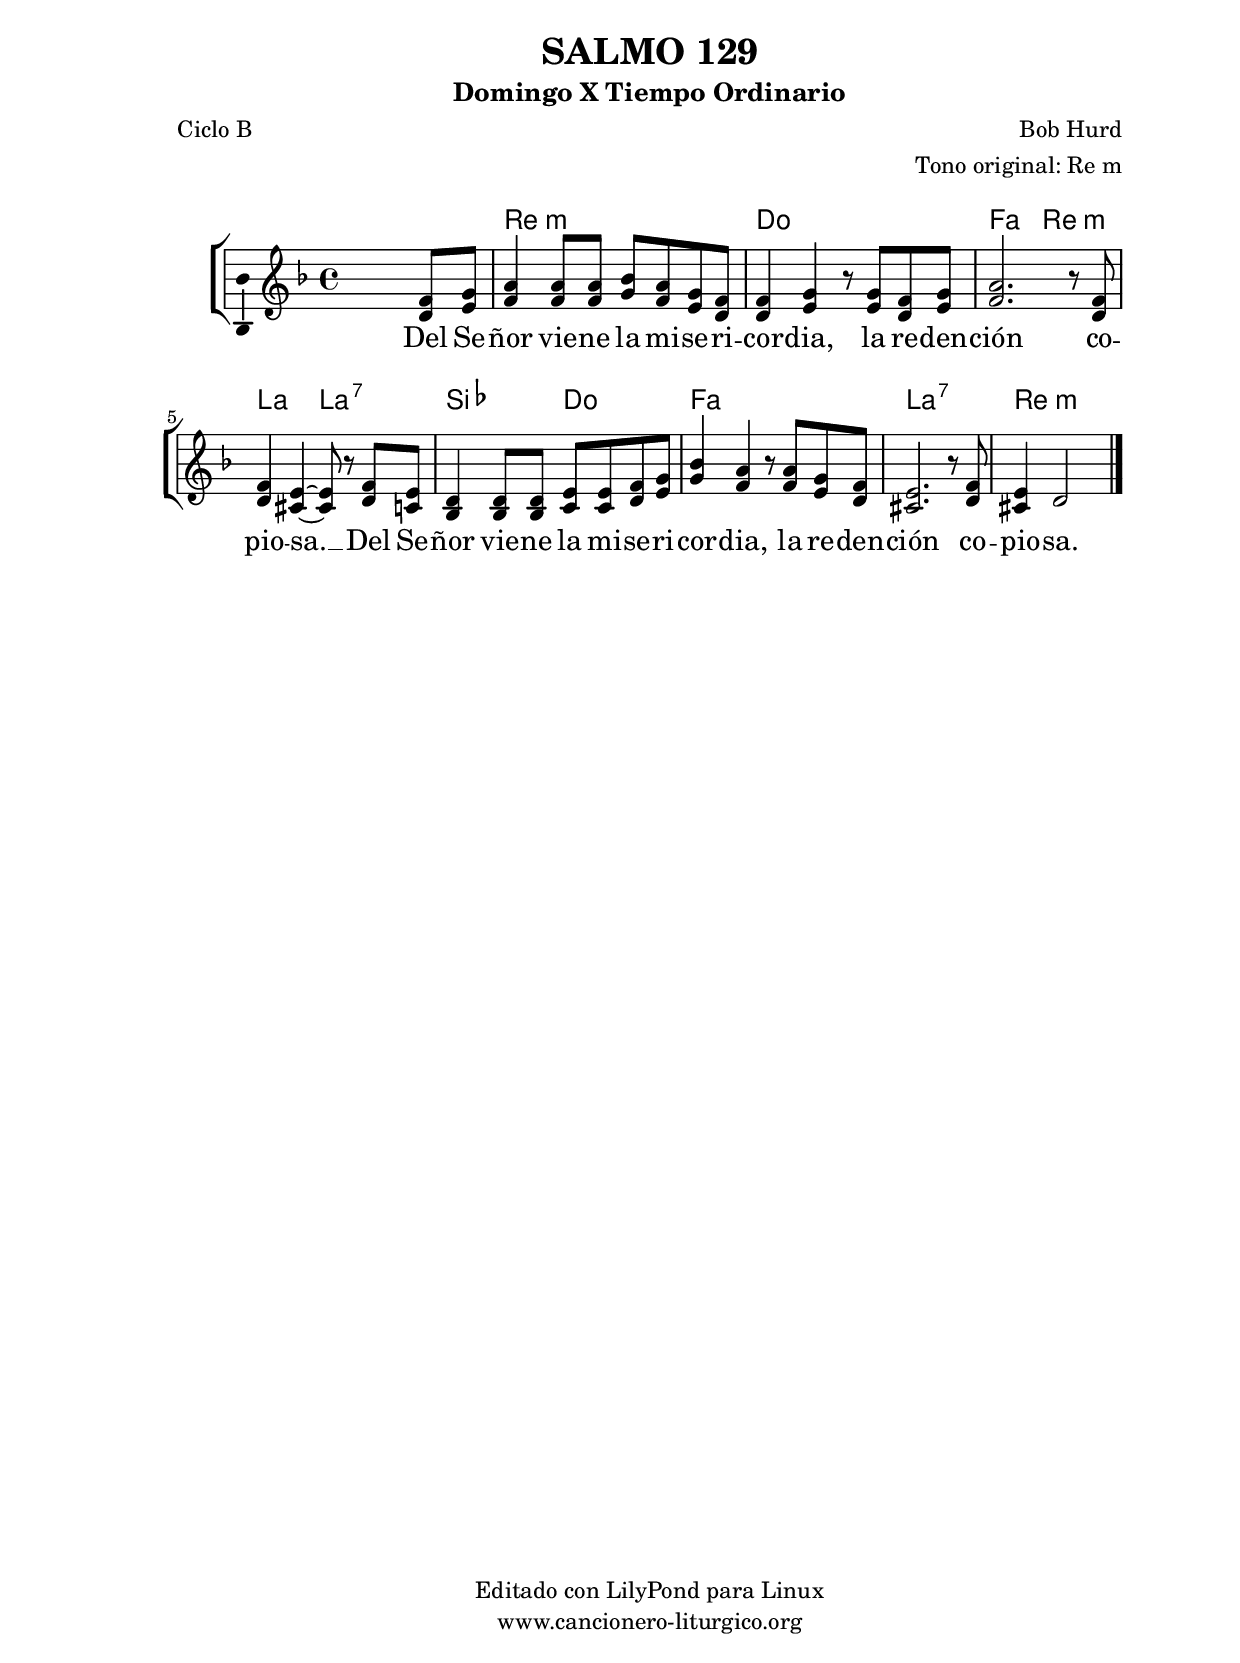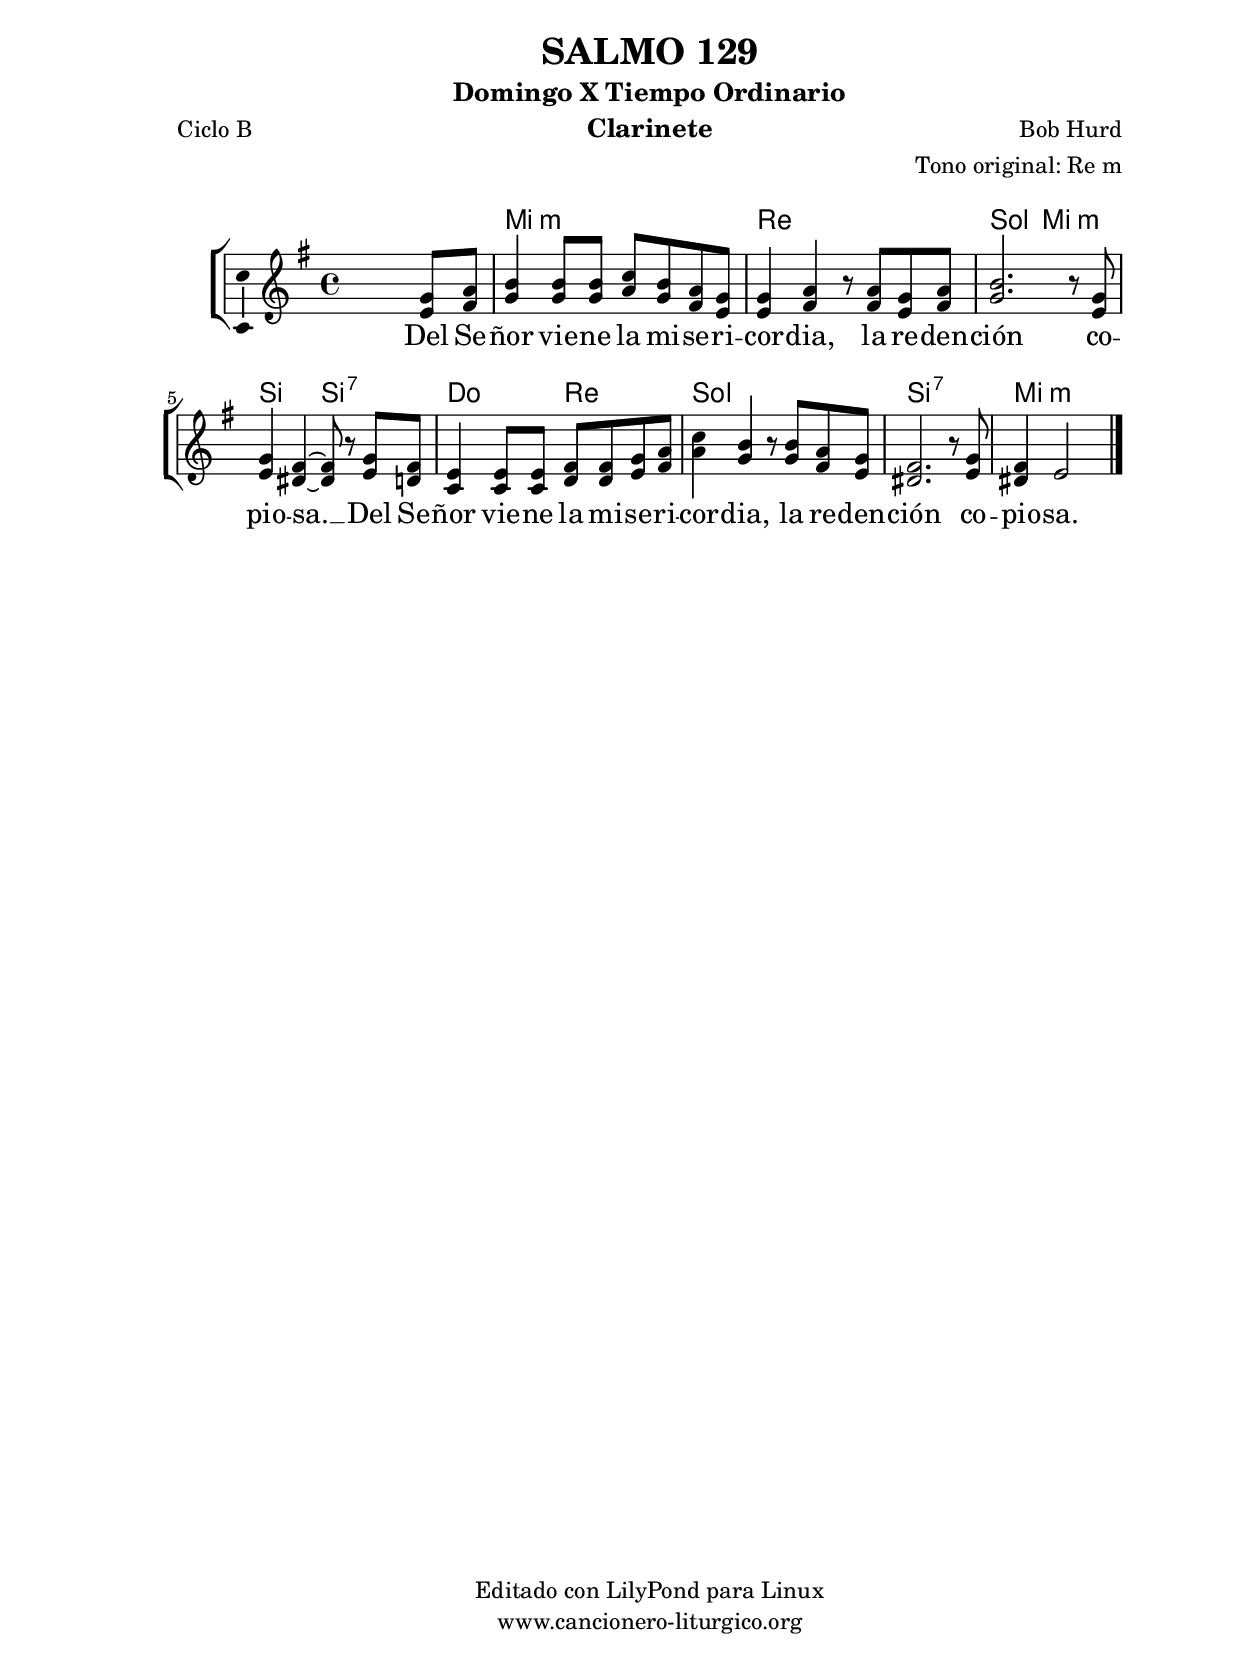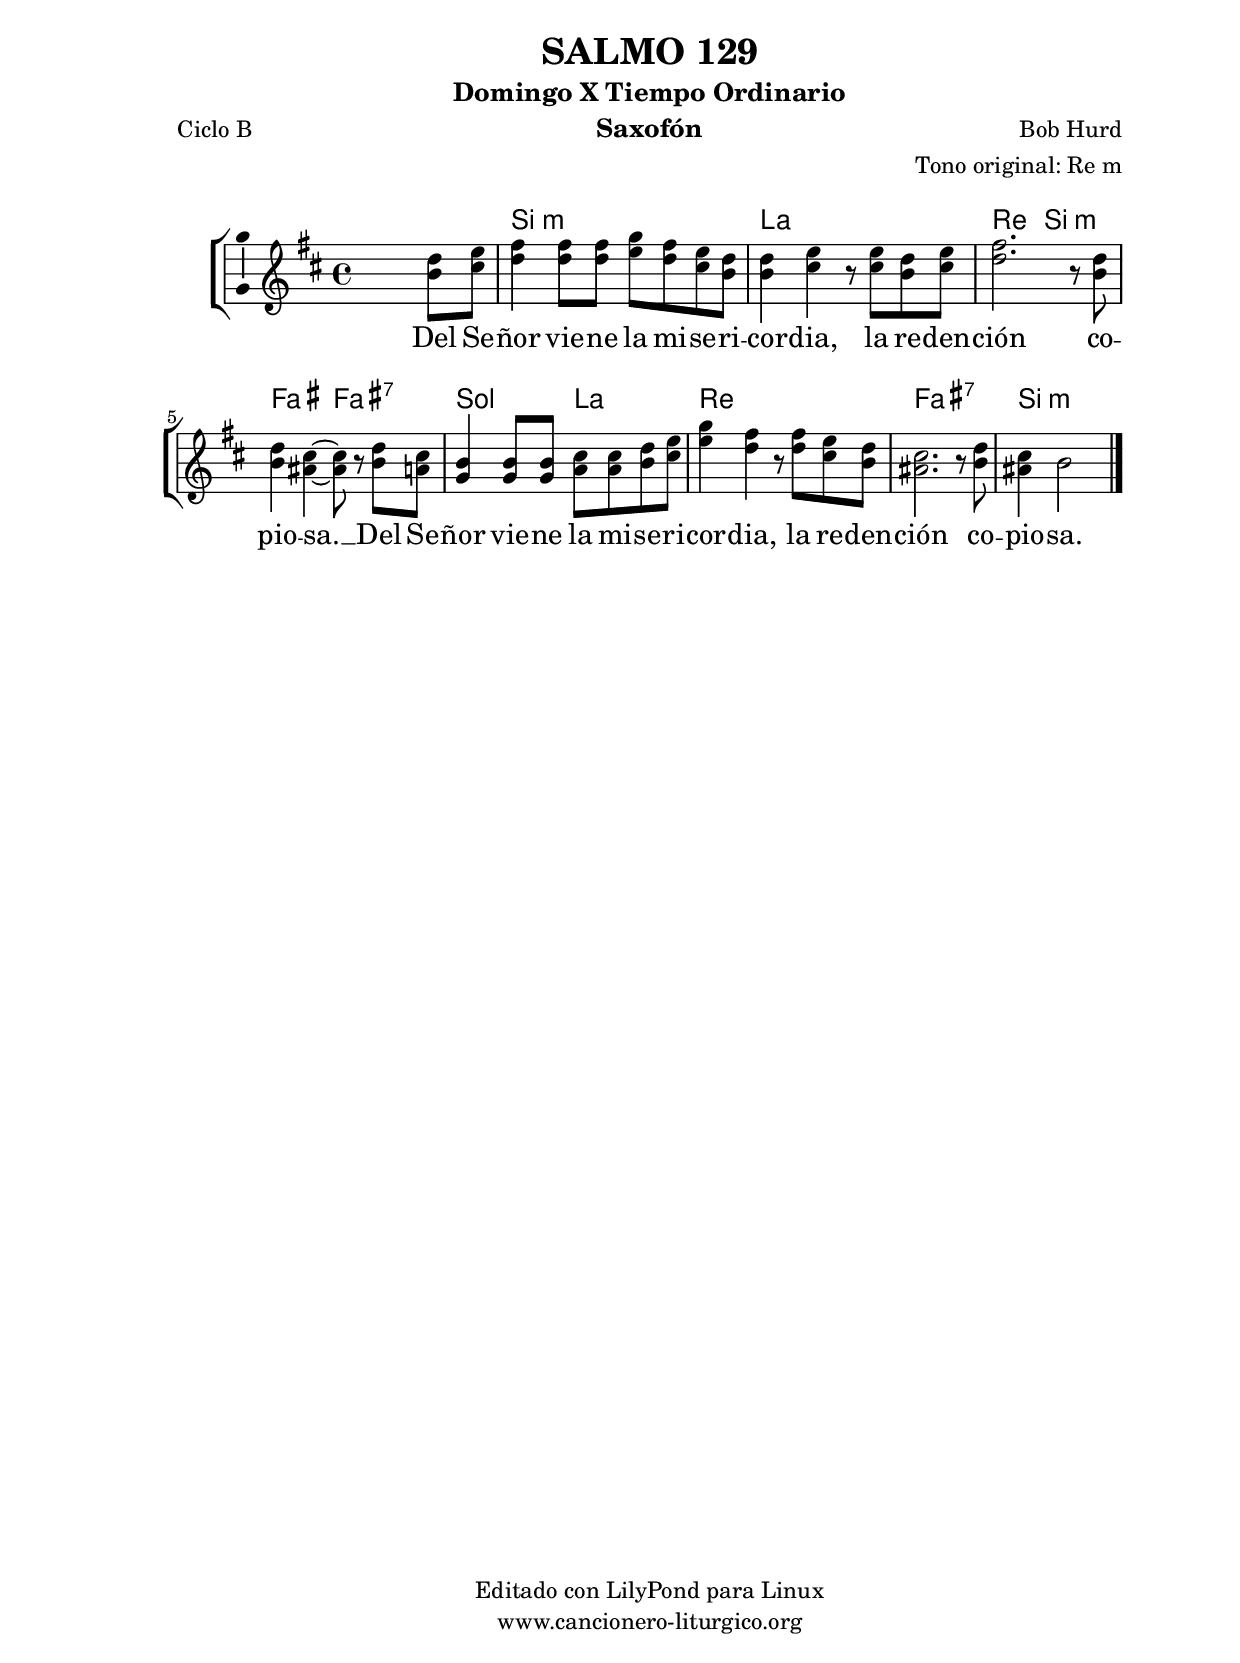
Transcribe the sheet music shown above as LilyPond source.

%
%para convertir .midi en .wav:
%timidity filename.midi -Ow -o finename.wav
%
%
%Para convertir de .wav a .mp3:
%lame -h -m j filename.wav
%
%
%para escuchar el midi:
%timidity nombrefichero.midi
%


%versión de lilypond para la que se ha escrito esta partitura:
\version "2.16.0"

	%Tamaño papel
	#(set-default-paper-size "a4")
	%Tamaño partitura
	#(set-global-staff-size 20)
	%No responde al pulsar sobre una nota
	#(ly:set-option 'point-and-click #f)

%parámetros del encabezamiento:
\header {
	title = "SALMO 129"
	subtitle = "Domingo X Tiempo Ordinario"
	composer = "Bob Hurd"
	poet = "Ciclo B"
	meter = ""
	arranger = "Tono original: Re m"
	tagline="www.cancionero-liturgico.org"
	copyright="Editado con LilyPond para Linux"
	tiempo = "Ordinario"
	usos = "Salmo"
	letra = "Del Señor viene la misericordia, la redención copiosa."
	}

%parámetros asociados al papel:
\paper  {
	oddHeaderMarkup = \markup {\fill-line { \on-the-fly #not-first-page \fromproperty #'header:title \on-the-fly #not-first-page \fromproperty #'header:composer }}
	evenHeaderMarkup = \markup {\fill-line { \fromproperty #'header:composer \fromproperty #'header:title }}
	#(set-paper-size "a4")
	print-page-number = ##f
	first-page-number = 1
	print-first-page-number = ##f
%	head-separation = 3.0 \cm
	top-margin = 2.0 \cm
	bottom-margin = 0.5\cm
%%%	bottom-margin = -1.0\cm
	left-margin = 3.0 \cm
	line-width = 16.0 \cm 
	indent = 8\mm
	interscoreline = 2.\mm
	between-system-space = 15\mm
%	para que las partituras no llenen la hoja:
	ragged-bottom = ##t
%	idem para la última hoja:
	ragged-last-bottom = ##f
%	para que las partituras llenen el ancho del papel:
	ragged-last = ##f
	after-title-space = 2.5 \cm
%page-count=1
%system-count=1

	%Flexible Vertical Spacing
%	markup-markup-spacing =
%	#'((basic-distance . 15) (minimum-distance . 15) (padding . 3))
	markup-system-spacing =
	#'((basic-distance . 15) (minimum-distance . 15) (padding . 3))
	system-system-spacing =
	#'((basic-distance . 15) (minimum-distance . 15) (padding . 3))
	score-system-spacing =
	#'((basic-distance . 15) (minimum-distance . 15) (padding . 5))
%	top-system-spacing = % header
%	#'((basic-distance . 8) (minimum-distance . 0) (padding . 3))
%	top-markup-spacing =
%	#'((basic-distance . 20) (minimum-distance . 20) (padding . 3))
	last-bottom-spacing = % footer
	#'((basic-distance . 5) (minimum-distance . 5) (padding . 3))
%	score-markup-spacing =
%	#'((basic-distance . 16) (minimum-distance . 13) (padding . 3))

	}


%parámetros que afectan a toda la partitura:
global =  {
	%clave de sol (G):
	\clef G
	%armadura:
%	\transpose d ees
	\key d \minor
	\tempo 4=74
	\set Score.tempoHideNote = ##t
	}


acordes = {
	\italianChords
	\chordmode {
%	\transpose d ees
{

s1
d1:m c f2 d:m a a:7 bes c f1 a:7 d:m

	}
	}
}


melodia = 
%	\transpose d ees
{
	\relative c'{

\time 4/4

s2 s4 <f d>8 <g e>
<a f>4 <a f>8 <a f> <bes g> <a f> <g e> <f d>
<f d>4 <g e> r8 <g e> <f d> <g e>
<a f>2. r8 <f d>8
<f d>4 <e cis>~<e cis>8 r8 <f d>8 <e c>
<d bes>4 <d bes>8 <d bes> <e c> <e c> <f d> <g e>
<bes g>4 <a f> r8 <a f>8 <g e> <f d>
<e cis>2. r8 <f d>8
<e cis>4 <d>2 s4

	\bar "|."
	}
	}


texto = \lyricmode {
Del Se -- ñor vie -- ne la mi -- se -- ri -- cor -- dia,
la re -- den -- ción co -- pio -- sa. __
Del Se -- ñor vie -- ne la mi -- se -- ri -- cor -- dia,
la re -- den -- ción co -- pio -- sa.
	}


acordesStaff = \context ChordNames = acordesStaff <<
	\set chordChanges = ##t
	\acordes
	>>


vozStaff = \context Voice = vozStaff
\with {\consists "Ambitus_engraver"}
<<
%	\set Staff.instrumentName = ""
%	\set Staff.shortInstrumentName = ""
%	\set Staff.midiInstrument = #"clarinet"
%	\set Staff.midiInstrument = #"cello"
%	\set Staff.midiInstrument = #"flute"
	\set Staff.midiInstrument = #"electric guitar (jazz)"
%	\set Staff.midiInstrument = #"english horn"
%	\set Staff.midiInstrument = #"violin"
%	\set Staff.midiInstrument = #"glockenspiel"
	\set Staff.midiMinimumVolume = #0.7
	\set Staff.midiMaximumVolume = #0.9
	\global
	\melodia
	>>


textoStaff = \context Lyrics = textoStaff <<
	\lyricsto vozStaff \texto
	>>

\book {
	\score {
		\context ChoirStaff {
			\override StaffGroup.SystemStartBracket #'collapse-height = #1
			\override Score.SystemStartBar #'collapse-height = #1
			<<
			\acordesStaff
			\vozStaff
			\textoStaff
			>>
			}
		\layout {
	    		\context {
				\Lyrics
				\override LyricText #'font-size = #2
				}
	   		 \context {
				\Score
				%fontSize = #3
				\override StaffSymbol #'staff-space = #(magstep +3)
				%\override Beam #'thickness = #0.55
				%\override SpacingSpanner #'spacing-increment = #1.0
				%\override Slur #'height-limit = #1.5
				}
			}
		}
	\score {
		\unfoldRepeats
		\context ChoirStaff {
			<<
			\acordesStaff
			\vozStaff
			>>
			}
		\midi {
	  		\context {
	  			\Score
				tempoWholesPerMinute = #(ly:make-moment 70 4)
				}
			}
		}
	}

%Partitura para clarinete
#(define output-suffix "C")
\book {
	\header{
		instrument = "Clarinete"
		}
	\score {
		\context ChoirStaff {
			\override StaffGroup.SystemStartBracket #'collapse-height = #1
			\override Score.SystemStartBar #'collapse-height = #1
\transpose c d
			<<
			\acordesStaff
			\vozStaff
			\textoStaff
			>>
			}
		\layout {
	    		\context {
				\Lyrics
				\override LyricText #'font-size = #2
				}
	   		 \context {
				\Score
				%fontSize = #3
				\override StaffSymbol #'staff-space = #(magstep +3)
				%\override Beam #'thickness = #0.55
				%\override SpacingSpanner #'spacing-increment = #1.0
				%\override Slur #'height-limit = #1.5
				}
			}
		}
	}

%Partitura para saxofón
#(define output-suffix "S")
\book {
	\header{
		instrument = "Saxofón"
		}
	\score {
		\context ChoirStaff {
			\override StaffGroup.SystemStartBracket #'collapse-height = #1
			\override Score.SystemStartBar #'collapse-height = #1
\transpose c a
			<<
			\acordesStaff
			\vozStaff
			\textoStaff
			>>
			}
		\layout {
	    		\context {
				\Lyrics
				\override LyricText #'font-size = #2
				}
	   		 \context {
				\Score
				%fontSize = #3
				\override StaffSymbol #'staff-space = #(magstep +3)
				%\override Beam #'thickness = #0.55
				%\override SpacingSpanner #'spacing-increment = #1.0
				%\override Slur #'height-limit = #1.5
				}
			}
		}
	}

